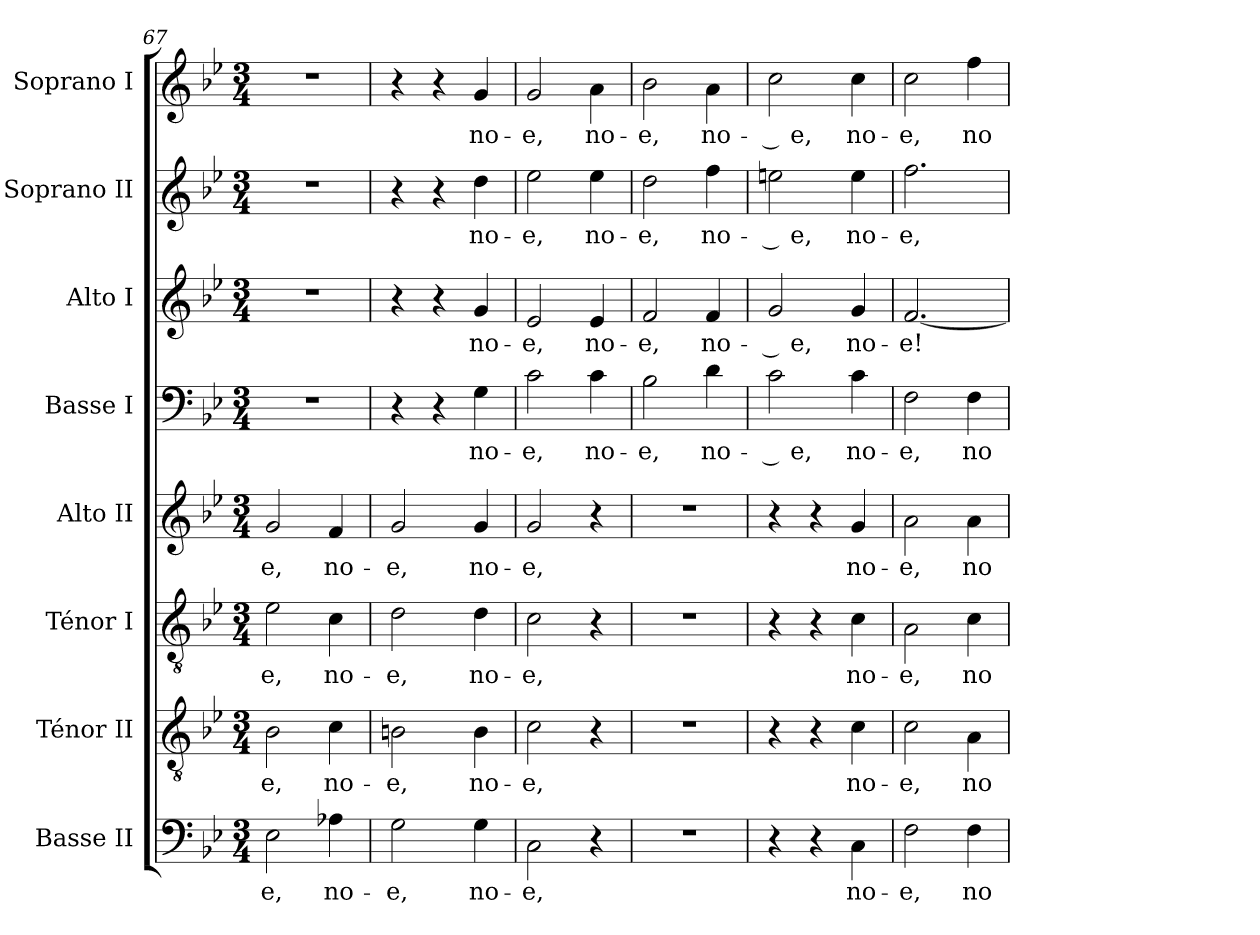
**kern	**text	**kern	**text	**kern	**text	**kern	**text	**kern	**text	**kern	**text	**kern	**text	**kern	**text
*part8	*part8	*part7	*part7	*part6	*part6	*part5	*part5	*part4	*part4	*part3	*part3	*part2	*part2	*part1	*part1
*staff8	*staff8	*staff7	*staff7	*staff6	*staff6	*staff5	*staff5	*staff4	*staff4	*staff3	*staff3	*staff2	*staff2	*staff1	*staff1
*I"Basse II	*	*I"Ténor II	*	*I"Ténor I	*	*I"Alto II	*	*I"Basse I	*	*I"Alto I	*	*I"Soprano II	*	*I"Soprano I	*
*I'B II	*	*I'T II	*	*I'T I	*	*I'A II	*	*I'B I	*	*I'A I	*	*I'S II	*	*I'S I	*
!!LO:PB:g=z
*clefF4	*	*clefGv2	*	*clefGv2	*	*clefG2	*	*clefF4	*	*clefG2	*	*clefG2	*	*clefG2	*
*k[b-e-]	*	*k[b-e-]	*	*k[b-e-]	*	*k[b-e-]	*	*k[b-e-]	*	*k[b-e-]	*	*k[b-e-]	*	*k[b-e-]	*
*M3/4	*	*M3/4	*	*M3/4	*	*M3/4	*	*M3/4	*	*M3/4	*	*M3/4	*	*M3/4	*
=67	=67	=67	=67	=67	=67	=67	=67	=67	=67	=67	=67	=67	=67	=67	=67
!	!LO:LY:b	!	!LO:LY:b	!	!LO:LY:b	!	!LO:LY:b	!	!	!	!	!	!	!	!
2E-\	-e,	2B-\	-e,	2e-\	-e,	2g/	-e,	2.r	.	2.r	.	2.r	.	2.r	.
!	!LO:LY:b	!	!LO:LY:b	!	!LO:LY:b	!	!LO:LY:b	!	!	!	!	!	!	!	!
4A-X\	no-	4c\	no-	4c\	no-	4f/	no-	.	.	.	.	.	.	.	.
=68	=68	=68	=68	=68	=68	=68	=68	=68	=68	=68	=68	=68	=68	=68	=68
!	!LO:LY:b	!	!LO:LY:b	!	!LO:LY:b	!	!LO:LY:b	!	!	!	!	!	!	!	!
2G\	-e,	2Bn\	-e,	2d\	-e,	2g/	-e,	4r	.	4r	.	4r	.	4r	.
.	.	.	.	.	.	.	.	4r	.	4r	.	4r	.	4r	.
!	!LO:LY:b	!	!LO:LY:b	!	!LO:LY:b	!	!LO:LY:b	!	!LO:LY:b	!	!LO:LY:b	!	!LO:LY:b	!	!LO:LY:b
4G\	no-	4B\	no-	4d\	no-	4g/	no-	4G\	no-	4g/	no-	4dd\	no-	4g/	no-
=69	=69	=69	=69	=69	=69	=69	=69	=69	=69	=69	=69	=69	=69	=69	=69
!	!LO:LY:b	!	!LO:LY:b	!	!LO:LY:b	!	!LO:LY:b	!	!LO:LY:b	!	!LO:LY:b	!	!LO:LY:b	!	!LO:LY:b
2C\	-e,	2c\	-e,	2c\	-e,	2g/	-e,	2c\	-e,	2e-/	-e,	2ee-\	-e,	2g/	-e,
!	!	!	!	!	!	!	!	!	!LO:LY:b	!	!LO:LY:b	!	!LO:LY:b	!	!LO:LY:b
4r	.	4r	.	4r	.	4r	.	4c\	no-	4e-/	no-	4ee-\	no-	4a\	no-
=70	=70	=70	=70	=70	=70	=70	=70	=70	=70	=70	=70	=70	=70	=70	=70
!	!	!	!	!	!	!	!	!	!LO:LY:b	!	!LO:LY:b	!	!LO:LY:b	!	!LO:LY:b
2.r	.	2.r	.	2.r	.	2.r	.	2B-\	-e,	2f/	-e,	2dd\	-e,	2b-\	-e,
!	!	!	!	!	!	!	!	!	!LO:LY:b	!	!LO:LY:b	!	!LO:LY:b	!	!LO:LY:b
.	.	.	.	.	.	.	.	4d\	no-	4f/	no-	4ff\	no-	4a\	no-
=71	=71	=71	=71	=71	=71	=71	=71	=71	=71	=71	=71	=71	=71	=71	=71
!	!	!	!	!	!	!	!	!	!LO:LY:b	!	!LO:LY:b	!	!LO:LY:b	!	!LO:LY:b
4r	.	4r	.	4r	.	4r	.	2c\	­ e,	2g/	­ e,	2een\	­ e,	2cc\	­ e,
4r	.	4r	.	4r	.	4r	.	.	.	.	.	.	.	.	.
!	!LO:LY:b	!	!LO:LY:b	!	!LO:LY:b	!	!LO:LY:b	!	!LO:LY:b	!	!LO:LY:b	!	!LO:LY:b	!	!LO:LY:b
4C\	no-	4c\	no-	4c\	no-	4g/	no-	4c\	no-	4g/	no-	4ee\	no-	4cc\	no-
=72	=72	=72	=72	=72	=72	=72	=72	=72	=72	=72	=72	=72	=72	=72	=72
!	!LO:LY:b	!	!LO:LY:b	!	!LO:LY:b	!	!LO:LY:b	!	!LO:LY:b	!	!LO:LY:b	!	!LO:LY:b	!	!LO:LY:b
2F\	-e,	2c\	-e,	2A\	-e,	2a\	-e,	2F\	-e,	[2.f/	-e!	2.ff\	-e,	2cc\	-e,
!	!LO:LY:b	!	!LO:LY:b	!	!LO:LY:b	!	!LO:LY:b	!	!LO:LY:b	!	!	!	!	!	!LO:LY:b
4F\	no-	4A\	no-	4c\	no-	4a\	no-	4F\	no-	.	.	.	.	4ff\	no-
=	=	=	=	=	=	=	=	=	=	=	=	=	=	=	=
*-	*-	*-	*-	*-	*-	*-	*-	*-	*-	*-	*-	*-	*-	*-	*-
